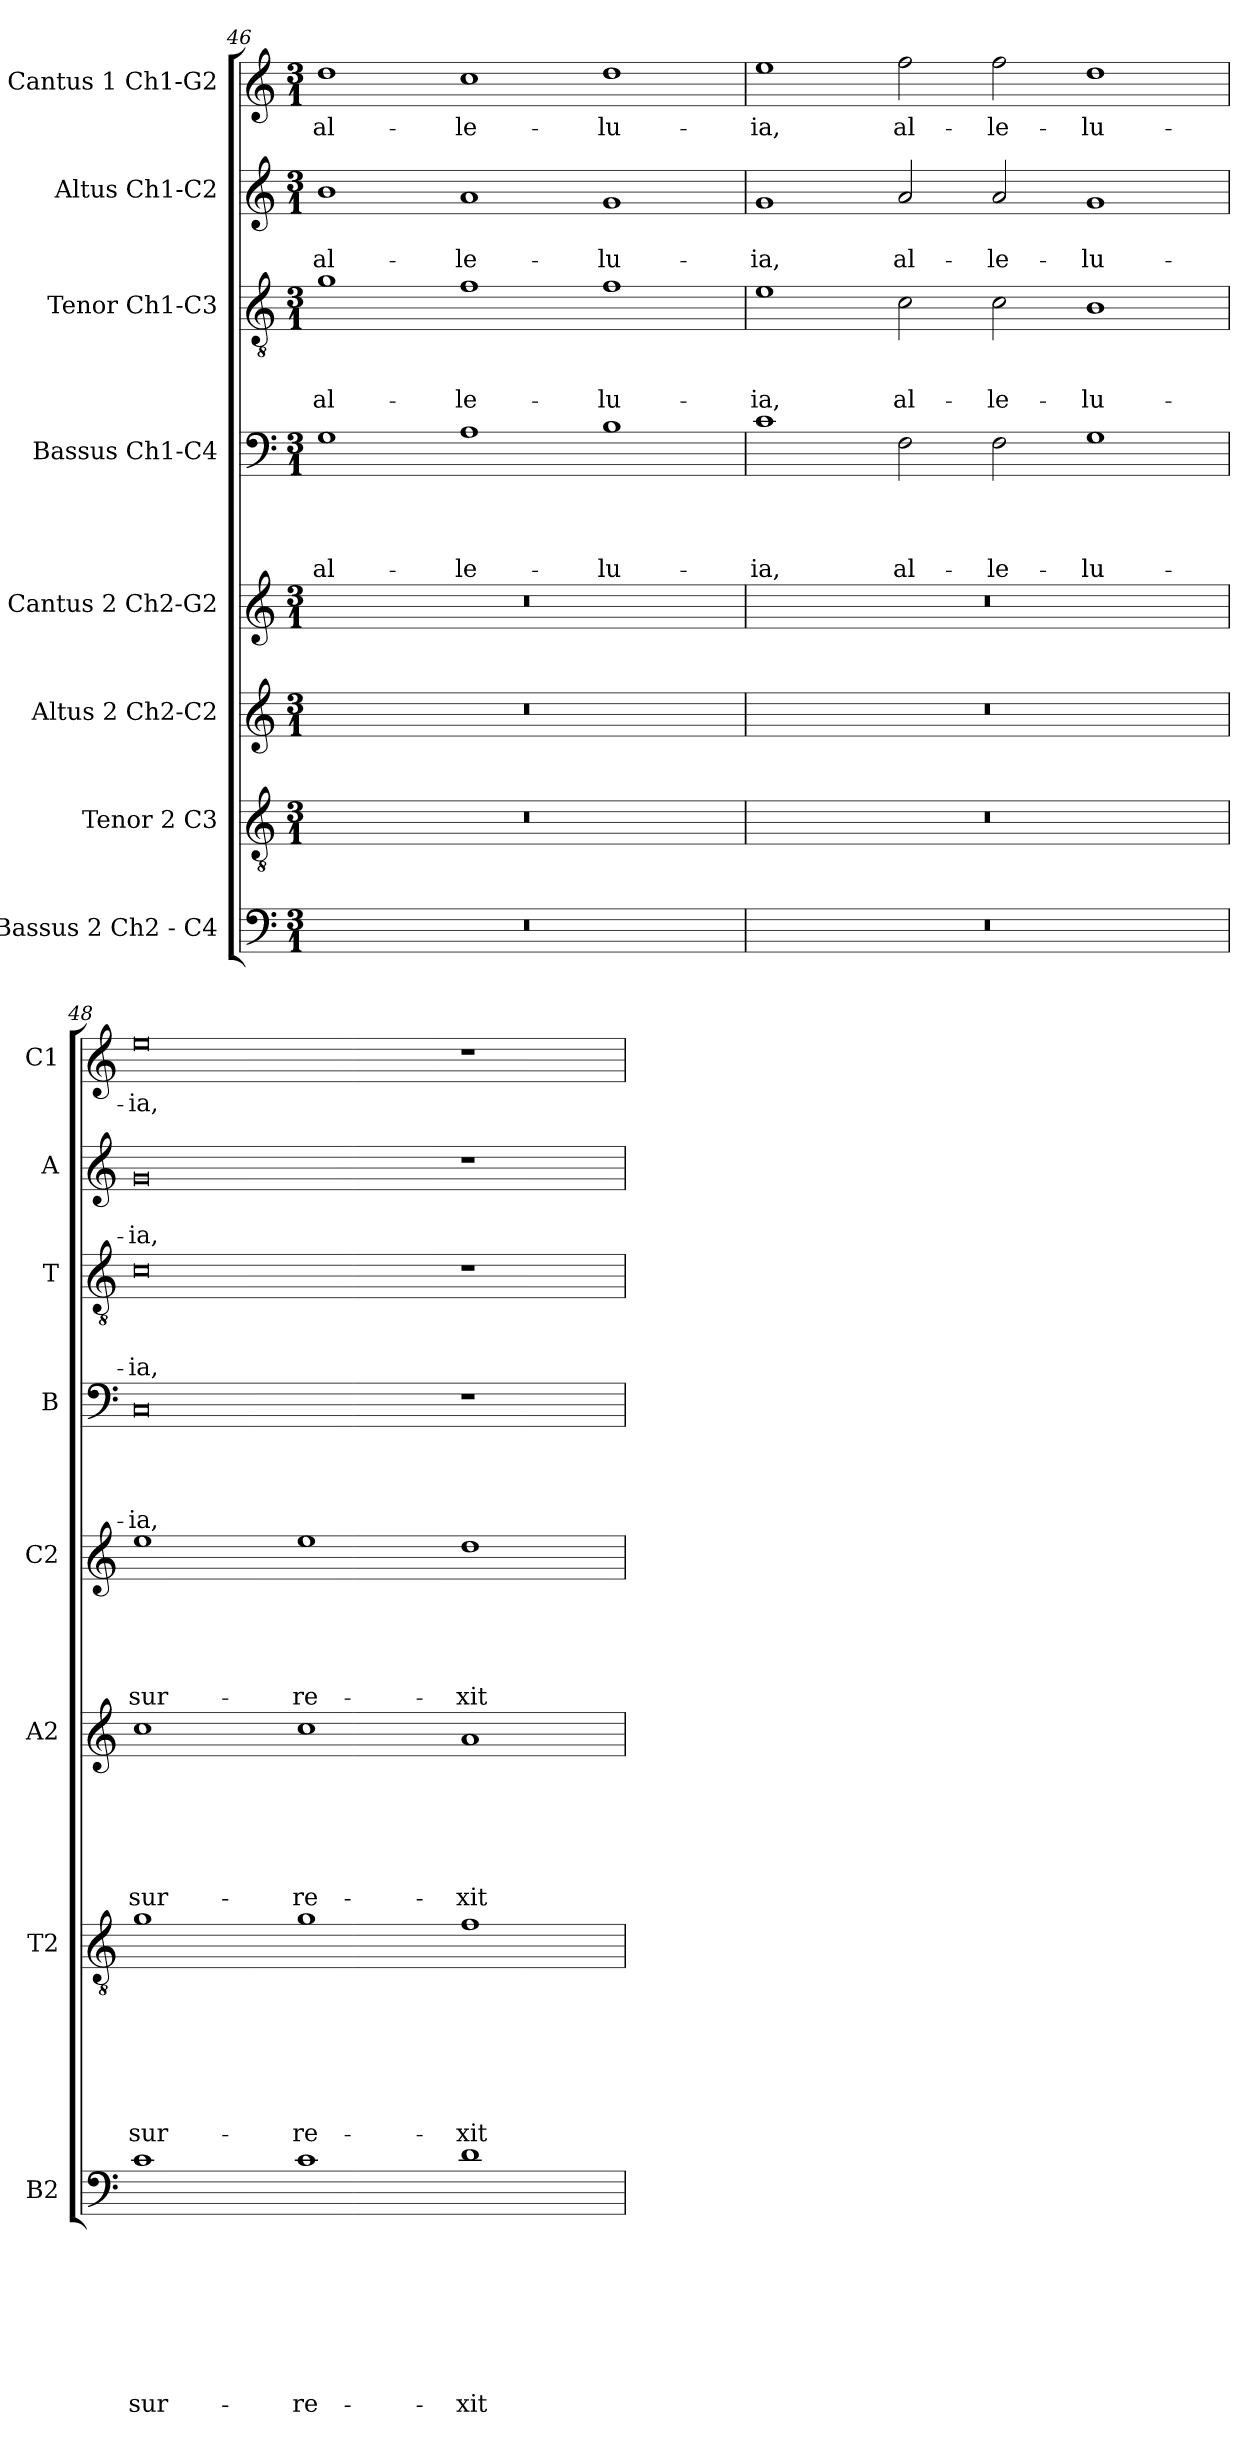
**kern	**text	**text	**text	**text	**text	**text	**text	**text	**kern	**text	**text	**text	**text	**text	**text	**text	**kern	**text	**text	**text	**text	**text	**text	**kern	**text	**text	**text	**text	**text	**kern	**text	**text	**text	**text	**kern	**text	**text	**text	**kern	**text	**text	**kern	**text
*part8	*part8	*part8	*part8	*part8	*part8	*part8	*part8	*part8	*part7	*part7	*part7	*part7	*part7	*part7	*part7	*part7	*part6	*part6	*part6	*part6	*part6	*part6	*part6	*part5	*part5	*part5	*part5	*part5	*part5	*part4	*part4	*part4	*part4	*part4	*part3	*part3	*part3	*part3	*part2	*part2	*part2	*part1	*part1
*staff8	*staff8	*staff8	*staff8	*staff8	*staff8	*staff8	*staff8	*staff8	*staff7	*staff7	*staff7	*staff7	*staff7	*staff7	*staff7	*staff7	*staff6	*staff6	*staff6	*staff6	*staff6	*staff6	*staff6	*staff5	*staff5	*staff5	*staff5	*staff5	*staff5	*staff4	*staff4	*staff4	*staff4	*staff4	*staff3	*staff3	*staff3	*staff3	*staff2	*staff2	*staff2	*staff1	*staff1
*I"Bassus 2  Ch2 - C4	*	*	*	*	*	*	*	*	*I"Tenor 2 C3	*	*	*	*	*	*	*	*I"Altus 2 Ch2-C2	*	*	*	*	*	*	*I"Cantus 2 Ch2-G2	*	*	*	*	*	*I"Bassus  Ch1-C4	*	*	*	*	*I"Tenor Ch1-C3	*	*	*	*I"Altus  Ch1-C2	*	*	*I"Cantus 1 Ch1-G2	*
*I'B2	*	*	*	*	*	*	*	*	*I'T2	*	*	*	*	*	*	*	*I'A2	*	*	*	*	*	*	*I'C2	*	*	*	*	*	*I'B	*	*	*	*	*I'T	*	*	*	*I'A	*	*	*I'C1	*
*clefF4	*	*	*	*	*	*	*	*	*clefGv2	*	*	*	*	*	*	*	*clefG2	*	*	*	*	*	*	*clefG2	*	*	*	*	*	*clefF4	*	*	*	*	*clefGv2	*	*	*	*clefG2	*	*	*clefG2	*
*k[]	*	*	*	*	*	*	*	*	*k[]	*	*	*	*	*	*	*	*k[]	*	*	*	*	*	*	*k[]	*	*	*	*	*	*k[]	*	*	*	*	*k[]	*	*	*	*k[]	*	*	*k[]	*
*C:	*	*	*	*	*	*	*	*	*C:	*	*	*	*	*	*	*	*C:	*	*	*	*	*	*	*C:	*	*	*	*	*	*C:	*	*	*	*	*C:	*	*	*	*C:	*	*	*C:	*
*M3/1	*	*	*	*	*	*	*	*	*M3/1	*	*	*	*	*	*	*	*M3/1	*	*	*	*	*	*	*M3/1	*	*	*	*	*	*M3/1	*	*	*	*	*M3/1	*	*	*	*M3/1	*	*	*M3/1	*
=46	=46	=46	=46	=46	=46	=46	=46	=46	=46	=46	=46	=46	=46	=46	=46	=46	=46	=46	=46	=46	=46	=46	=46	=46	=46	=46	=46	=46	=46	=46	=46	=46	=46	=46	=46	=46	=46	=46	=46	=46	=46	=46	=46
!	!	!	!	!	!	!	!	!	!	!	!	!	!	!	!	!	!	!	!	!	!	!	!	!	!	!	!	!	!	!	!	!	!	!LO:LY:b	!	!	!	!LO:LY:b	!	!	!LO:LY:b	!	!LO:LY:b
0.r	.	.	.	.	.	.	.	.	0.r	.	.	.	.	.	.	.	0.r	.	.	.	.	.	.	0.r	.	.	.	.	.	1G	.	.	.	al-	1g	.	.	al-	1b	.	al-	1dd	al-
!	!	!	!	!	!	!	!	!	!	!	!	!	!	!	!	!	!	!	!	!	!	!	!	!	!	!	!	!	!	!	!	!	!	!LO:LY:b	!	!	!	!LO:LY:b	!	!	!LO:LY:b	!	!LO:LY:b
.	.	.	.	.	.	.	.	.	.	.	.	.	.	.	.	.	.	.	.	.	.	.	.	.	.	.	.	.	.	1A	.	.	.	-le-	1f	.	.	-le-	1a	.	-le-	1cc	-le-
!	!	!	!	!	!	!	!	!	!	!	!	!	!	!	!	!	!	!	!	!	!	!	!	!	!	!	!	!	!	!	!	!	!	!LO:LY:b	!	!	!	!LO:LY:b	!	!	!LO:LY:b	!	!LO:LY:b
.	.	.	.	.	.	.	.	.	.	.	.	.	.	.	.	.	.	.	.	.	.	.	.	.	.	.	.	.	.	1B	.	.	.	-lu-	1f	.	.	-lu-	1g	.	-lu-	1dd	-lu-
=47	=47	=47	=47	=47	=47	=47	=47	=47	=47	=47	=47	=47	=47	=47	=47	=47	=47	=47	=47	=47	=47	=47	=47	=47	=47	=47	=47	=47	=47	=47	=47	=47	=47	=47	=47	=47	=47	=47	=47	=47	=47	=47	=47
!	!	!	!	!	!	!	!	!	!	!	!	!	!	!	!	!	!	!	!	!	!	!	!	!	!	!	!	!	!	!	!	!	!	!LO:LY:b	!	!	!	!LO:LY:b	!	!	!LO:LY:b	!	!LO:LY:b
0.r	.	.	.	.	.	.	.	.	0.r	.	.	.	.	.	.	.	0.r	.	.	.	.	.	.	0.r	.	.	.	.	.	1c	.	.	.	-ia,	1e	.	.	-ia,	1g	.	-ia,	1ee	-ia,
!	!	!	!	!	!	!	!	!	!	!	!	!	!	!	!	!	!	!	!	!	!	!	!	!	!	!	!	!	!	!	!	!	!	!LO:LY:b	!	!	!	!LO:LY:b	!	!	!LO:LY:b	!	!LO:LY:b
.	.	.	.	.	.	.	.	.	.	.	.	.	.	.	.	.	.	.	.	.	.	.	.	.	.	.	.	.	.	2F\	.	.	.	al-	2c\	.	.	al-	2a/	.	al-	2ff\	al-
!	!	!	!	!	!	!	!	!	!	!	!	!	!	!	!	!	!	!	!	!	!	!	!	!	!	!	!	!	!	!	!	!	!	!LO:LY:b	!	!	!	!LO:LY:b	!	!	!LO:LY:b	!	!LO:LY:b
.	.	.	.	.	.	.	.	.	.	.	.	.	.	.	.	.	.	.	.	.	.	.	.	.	.	.	.	.	.	2F\	.	.	.	-le-	2c\	.	.	-le-	2a/	.	-le-	2ff\	-le-
!	!	!	!	!	!	!	!	!	!	!	!	!	!	!	!	!	!	!	!	!	!	!	!	!	!	!	!	!	!	!	!	!	!	!LO:LY:b	!	!	!	!LO:LY:b	!	!	!LO:LY:b	!	!LO:LY:b
.	.	.	.	.	.	.	.	.	.	.	.	.	.	.	.	.	.	.	.	.	.	.	.	.	.	.	.	.	.	1G	.	.	.	-lu-	1B	.	.	-lu-	1g	.	-lu-	1dd	-lu-
=48	=48	=48	=48	=48	=48	=48	=48	=48	=48	=48	=48	=48	=48	=48	=48	=48	=48	=48	=48	=48	=48	=48	=48	=48	=48	=48	=48	=48	=48	=48	=48	=48	=48	=48	=48	=48	=48	=48	=48	=48	=48	=48	=48
!	!	!	!	!	!	!	!	!LO:LY:b	!	!	!	!	!	!	!	!LO:LY:b	!	!	!	!	!	!	!LO:LY:b	!	!	!	!	!	!LO:LY:b	!	!	!	!	!LO:LY:b	!	!	!	!LO:LY:b	!	!	!LO:LY:b	!	!LO:LY:b
1c	.	.	.	.	.	.	.	sur-	1g	.	.	.	.	.	.	sur-	1cc	.	.	.	.	.	sur-	1ee	.	.	.	.	sur-	0C	.	.	.	-ia,	0c	.	.	-ia,	0g	.	-ia,	0ee	-ia,
!	!	!	!	!	!	!	!	!LO:LY:b	!	!	!	!	!	!	!	!LO:LY:b	!	!	!	!	!	!	!LO:LY:b	!	!	!	!	!	!LO:LY:b	!	!	!	!	!	!	!	!	!	!	!	!	!	!
1c	.	.	.	.	.	.	.	-re-	1g	.	.	.	.	.	.	-re-	1cc	.	.	.	.	.	-re-	1ee	.	.	.	.	-re-	.	.	.	.	.	.	.	.	.	.	.	.	.	.
!	!	!	!	!	!	!	!	!LO:LY:b	!	!	!	!	!	!	!	!LO:LY:b	!	!	!	!	!	!	!LO:LY:b	!	!	!	!	!	!LO:LY:b	!	!	!	!	!	!	!	!	!	!	!	!	!	!
1d	.	.	.	.	.	.	.	-xit	1f	.	.	.	.	.	.	-xit	1a	.	.	.	.	.	-xit	1dd	.	.	.	.	-xit	1r	.	.	.	.	1r	.	.	.	1r	.	.	1r	.
=	=	=	=	=	=	=	=	=	=	=	=	=	=	=	=	=	=	=	=	=	=	=	=	=	=	=	=	=	=	=	=	=	=	=	=	=	=	=	=	=	=	=	=
*-	*-	*-	*-	*-	*-	*-	*-	*-	*-	*-	*-	*-	*-	*-	*-	*-	*-	*-	*-	*-	*-	*-	*-	*-	*-	*-	*-	*-	*-	*-	*-	*-	*-	*-	*-	*-	*-	*-	*-	*-	*-	*-	*-
